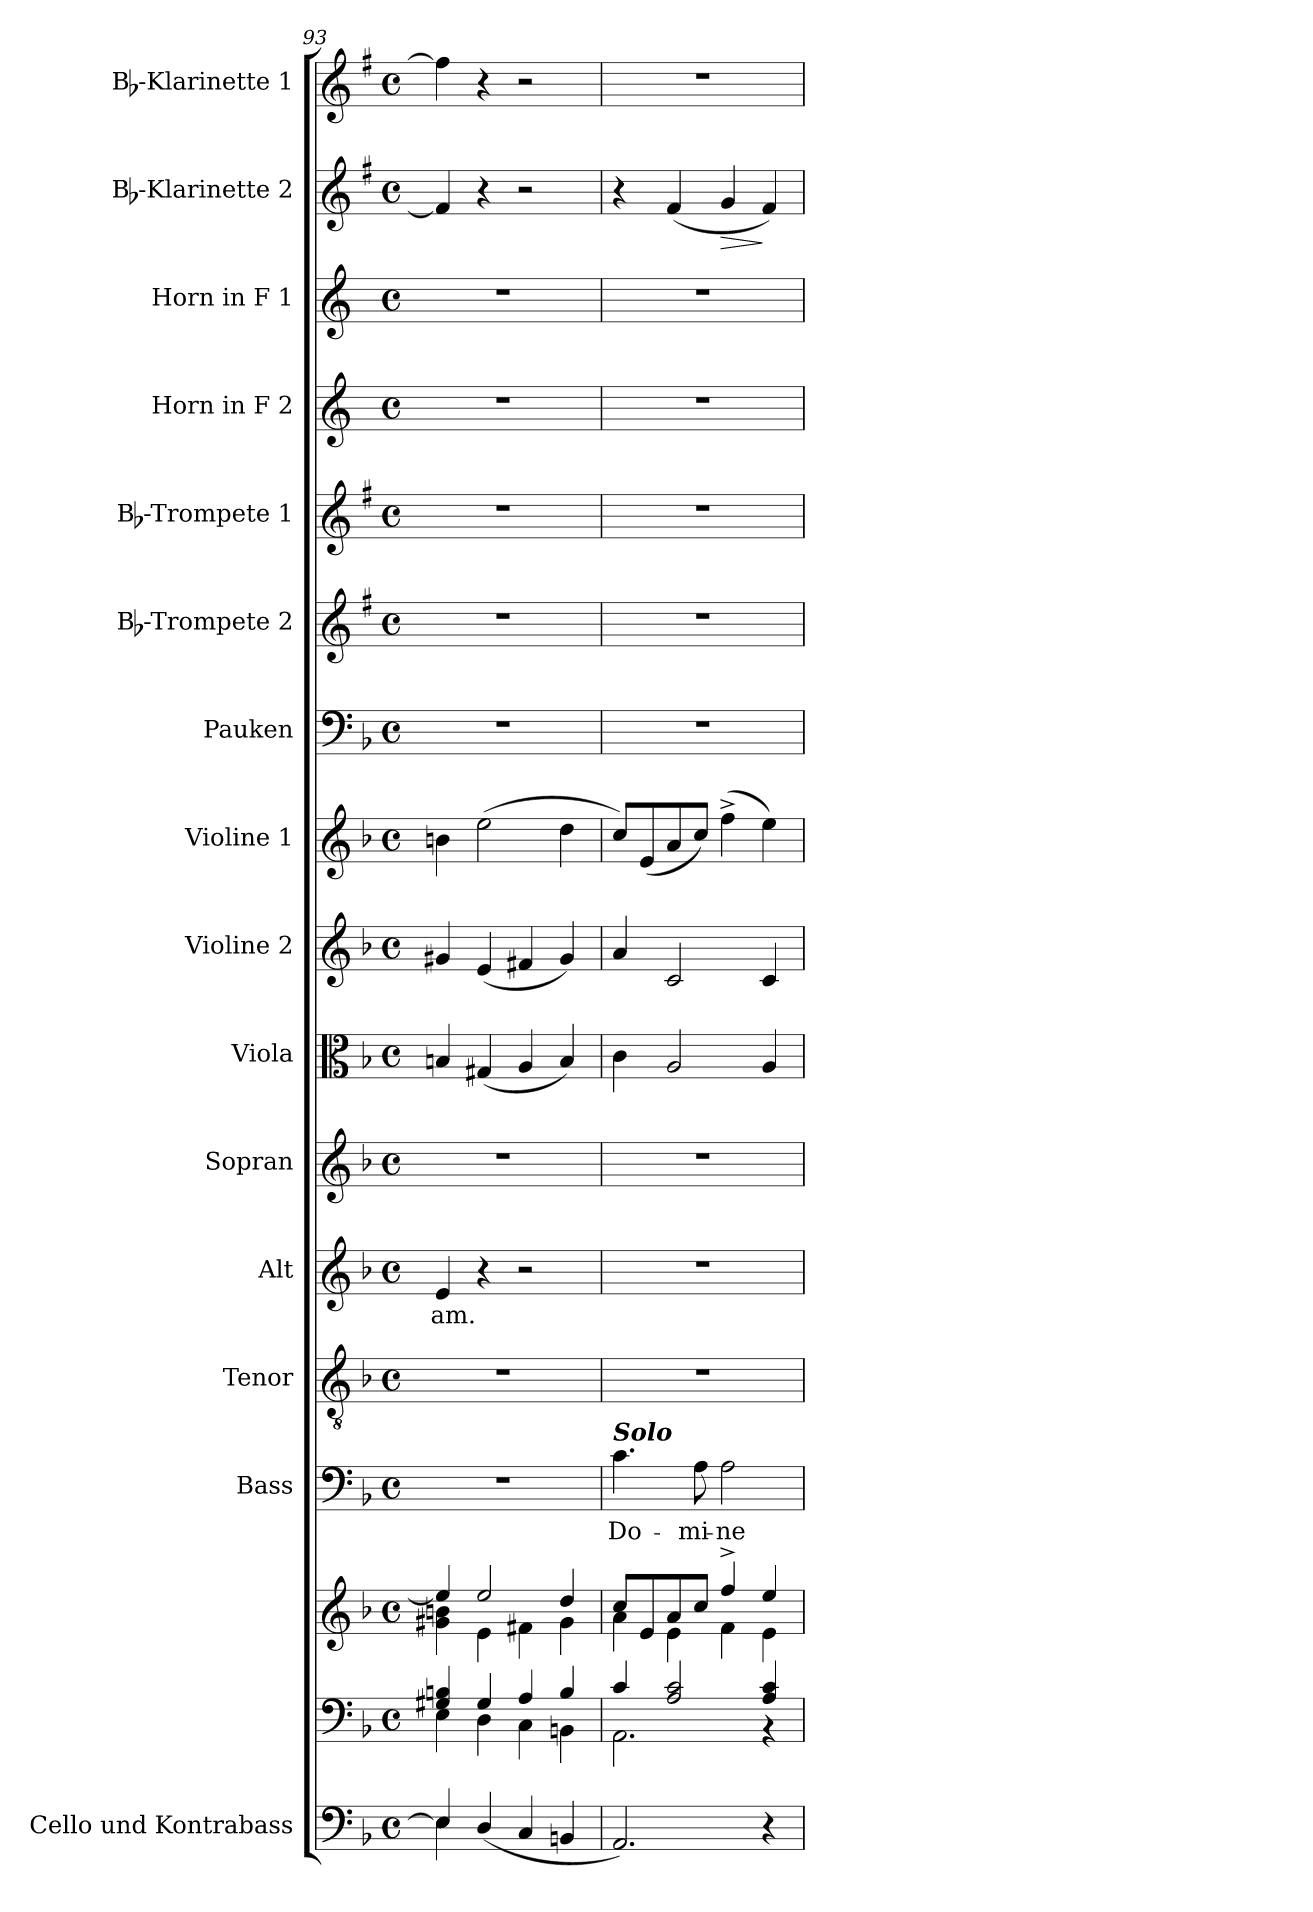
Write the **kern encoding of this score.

**kern	**kern	**kern	**kern	**text	**kern	**kern	**text	**kern	**kern	**kern	**kern	**kern	**kern	**kern	**kern	**kern	**kern	**dynam	**kern
*part16	*part15	*part15	*part14	*part14	*part13	*part12	*part12	*part11	*part10	*part9	*part8	*part7	*part6	*part5	*part4	*part3	*part2	*part2	*part1
*staff17	*staff16	*staff15	*staff14	*staff14	*staff13	*staff12	*staff12	*staff11	*staff10	*staff9	*staff8	*staff7	*staff6	*staff5	*staff4	*staff3	*staff2	*staff2	*staff1
*I"Cello und Kontrabass	*	*	*I"Bass	*	*I"Tenor	*I"Alt	*	*I"Sopran	*I"Viola	*I"Violine 2	*I"Violine 1	*I"Pauken	*I"Bb-Trompete 2	*I"Bb-Trompete 1	*I"Horn in F 2	*I"Horn in F 1	*I"Bb-Klarinette 2	*	*I"Bb-Klarinette 1
*I'Kb.	*	*	*I'B.	*	*I'T.	*I'A.	*	*I'S.	*I'Vla.	*I'Vl. 2	*I'Vl. 1	*I'Pk.	*I'Bb Trp. 2	*I'Bb Trp. 1	*	*	*I'Bb Kl. 2	*	*I'Bb Kl. 1
!!LO:PB:g=z
*clefF4	*clefF4	*clefG2	*clefF4	*	*clefGv2	*clefG2	*	*clefG2	*clefC3	*clefG2	*clefG2	*clefF4	*clefG2	*clefG2	*clefG2	*clefG2	*clefG2	*	*clefG2
*ITrd7c12	*	*	*	*	*	*	*	*	*	*	*	*	*ITrd1c2	*ITrd1c2	*ITrd4c7	*ITrd4c7	*ITrd1c2	*	*ITrd1c2
*k[b-]	*k[b-]	*k[b-]	*k[b-]	*	*k[b-]	*k[b-]	*	*k[b-]	*k[b-]	*k[b-]	*k[b-]	*k[b-]	*k[b-]	*k[b-]	*k[b-]	*k[b-]	*k[b-]	*	*k[b-]
*F:	*F:	*F:	*F:	*	*F:	*F:	*	*F:	*F:	*F:	*F:	*F:	*F:	*F:	*F:	*F:	*F:	*	*F:
*M4/4	*M4/4	*M4/4	*M4/4	*	*M4/4	*M4/4	*	*M4/4	*M4/4	*M4/4	*M4/4	*M4/4	*M4/4	*M4/4	*M4/4	*M4/4	*M4/4	*	*M4/4
*met(c)	*met(c)	*met(c)	*met(c)	*	*met(c)	*met(c)	*	*met(c)	*met(c)	*met(c)	*met(c)	*met(c)	*met(c)	*met(c)	*met(c)	*met(c)	*met(c)	*	*met(c)
=93	=93	=93	=93	=93	=93	=93	=93	=93	=93	=93	=93	=93	=93	=93	=93	=93	=93	=93	=93
*^	*^	*^	*	*	*	*	*	*	*	*	*	*	*	*	*	*	*	*	*
!	!	!	!	!	!	!	!	!	!	!LO:LY:b	!	!	!	!	!	!	!	!	!	!	!	!
4EE/	4EE\]	4G#X/ 4Bn/	4E\	4ee/]	4g#X\ 4bn\	1r	.	1r	4e/	-am.	1r	4Bn/	4g#X/	4bn\	1r	1r	1r	1r	1r	4e/]	.	4ee\]
(<4DD/	4ryy	4G#/	4D\	2ee/	4e\	.	.	.	4r	.	.	(<4G#X/	(<4e/	(>2ee\	.	.	.	.	.	4r	.	4r
4CC/	2ryy	4A/	4C\	.	4f#X\	.	.	.	2r	.	.	4A/	4f#X/	.	.	.	.	.	.	2r	.	2r
4BBBn/	.	4B/	4BBn\	4dd/	4g#\	.	.	.	.	.	.	4B/)	4g#/)	4dd\	.	.	.	.	.	.	.	.
*v	*v	*	*	*	*	*	*	*	*	*	*	*	*	*	*	*	*	*	*	*	*	*
=94	=94	=94	=94	=94	=94	=94	=94	=94	=94	=94	=94	=94	=94	=94	=94	=94	=94	=94	=94	=94	=94
!	!	!	!	!	!LO:TX:a:Bi:t=Solo	!	!	!	!	!	!	!	!	!	!	!	!	!	!	!	!
!	!	!	!	!	!	!LO:LY:b	!	!	!	!	!	!	!	!	!	!	!	!	!	!	!
2.AAA/)	4c/	2.AA\	8cc/L	4a\	4.c\	Do-	1r	1r	.	1r	4c\	4a/	8cc/L)	1r	1r	1r	1r	1r	4r	.	1r
.	.	.	8e/	.	.	.	.	.	.	.	.	.	(<8e/	.	.	.	.	.	.	.	.
.	2A/ 2c/	.	8a/	4e\	.	.	.	.	.	.	2A/	2c/	8a/	.	.	.	.	.	(<4e/	.	.
!	!	!	!	!	!	!LO:LY:b	!	!	!	!	!	!	!	!	!	!	!	!	!	!	!
.	.	.	8cc/J	.	8A\	-mi-	.	.	.	.	.	.	8cc/J)	.	.	.	.	.	.	.	.
!	!	!	!	!	!	!LO:LY:b	!	!	!	!	!	!	!	!	!	!	!	!	!	!LO:HP:b	!
.	.	.	4ff^>/	4f\	2A\	-ne	.	.	.	.	.	.	(>4ff^>\	.	.	.	.	.	4f/	>	.
4r	4A/ 4c/	4rBB	4ee/	4e\	.	.	.	.	.	.	4A/	4c/	4ee\)	.	.	.	.	.	4e/)	]	.
*	*v	*v	*	*	*	*	*	*	*	*	*	*	*	*	*	*	*	*	*	*	*
*	*	*v	*v	*	*	*	*	*	*	*	*	*	*	*	*	*	*	*	*	*
=	=	=	=	=	=	=	=	=	=	=	=	=	=	=	=	=	=	=	=
*-	*-	*-	*-	*-	*-	*-	*-	*-	*-	*-	*-	*-	*-	*-	*-	*-	*-	*-	*-
